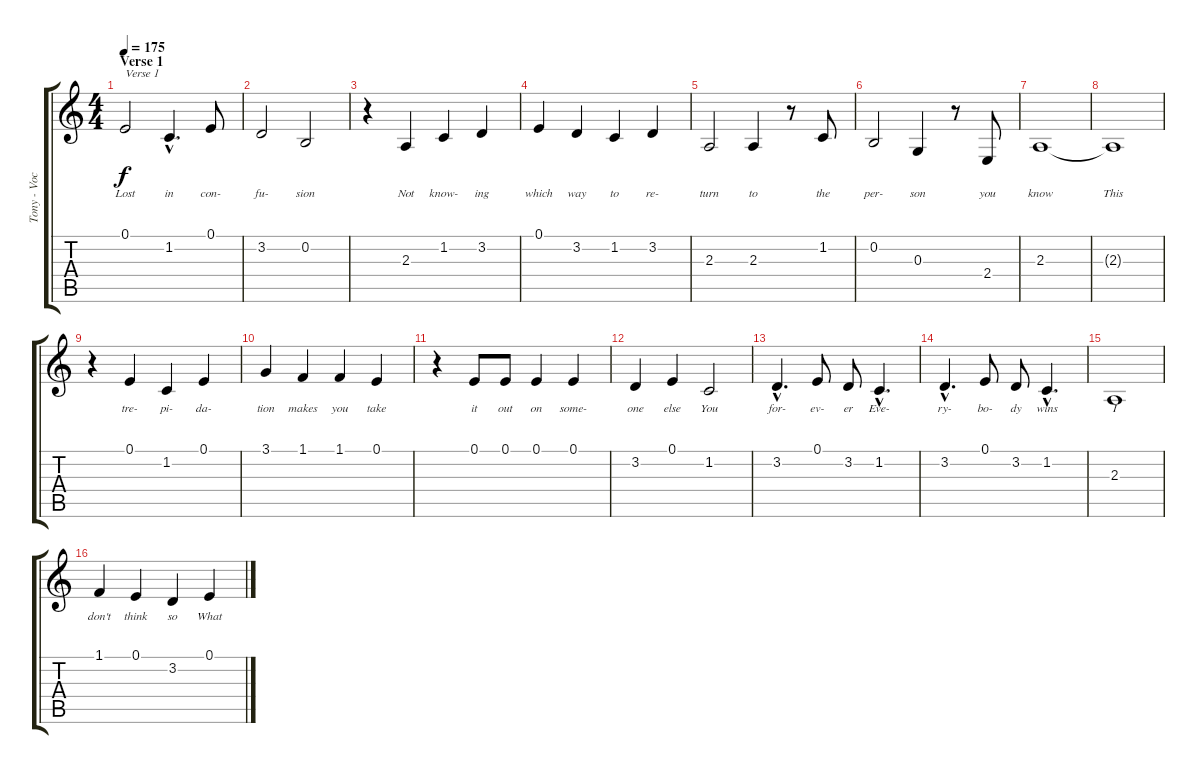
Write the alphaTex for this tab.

\track ("Tony - Vocals/Back Vocals" "Tony - Voc") {instrument lead1square}
\staff {score tabs}
\tuning (E4 B3 G3 D3 A2 E2) {hide}
\ts (4 4)
\section ("" "Verse 1")
\tempo 175
\clef g2
\ks c
0.1.2{txt "Verse 1" lyrics (0 "Lost") lyrics (1 "") lyrics (2 "") lyrics (3 "") lyrics (4 "") dy f} 1.2{hac}.4{d lyrics (0 "in") lyrics (1 "") lyrics (2 "") lyrics (3 "") lyrics (4 "")} 0.1.8{lyrics (0 "con-") lyrics (1 "") lyrics (2 "") lyrics (3 "") lyrics (4 "")} |
3.2.2{lyrics (0 "fu-") lyrics (1 "") lyrics (2 "") lyrics (3 "") lyrics (4 "")} 0.2.2{lyrics (0 "sion") lyrics (1 "") lyrics (2 "") lyrics (3 "") lyrics (4 "")} |
r.4 2.3.4{lyrics (0 "Not") lyrics (1 "") lyrics (2 "") lyrics (3 "") lyrics (4 "")} 1.2.4{lyrics (0 "know-") lyrics (1 "") lyrics (2 "") lyrics (3 "") lyrics (4 "")} 3.2.4{lyrics (0 "ing") lyrics (1 "") lyrics (2 "") lyrics (3 "") lyrics (4 "")} |
0.1.4{lyrics (0 "which") lyrics (1 "") lyrics (2 "") lyrics (3 "") lyrics (4 "")} 3.2.4{lyrics (0 "way") lyrics (1 "") lyrics (2 "") lyrics (3 "") lyrics (4 "")} 1.2.4{lyrics (0 "to") lyrics (1 "") lyrics (2 "") lyrics (3 "") lyrics (4 "")} 3.2.4{lyrics (0 "re-") lyrics (1 "") lyrics (2 "") lyrics (3 "") lyrics (4 "")} |
2.3.2{lyrics (0 "turn") lyrics (1 "") lyrics (2 "") lyrics (3 "") lyrics (4 "")} 2.3.4{lyrics (0 "to") lyrics (1 "") lyrics (2 "") lyrics (3 "") lyrics (4 "")} r.8 1.2.8{lyrics (0 "the") lyrics (1 "") lyrics (2 "") lyrics (3 "") lyrics (4 "")} |
0.2.2{lyrics (0 "per-") lyrics (1 "") lyrics (2 "") lyrics (3 "") lyrics (4 "")} 0.3.4{lyrics (0 "son") lyrics (1 "") lyrics (2 "") lyrics (3 "") lyrics (4 "")} r.8 2.4.8{lyrics (0 "you") lyrics (1 "") lyrics (2 "") lyrics (3 "") lyrics (4 "")} |
2.3.1{lyrics (0 "know") lyrics (1 "") lyrics (2 "") lyrics (3 "") lyrics (4 "")} |
2.3{t}.1{lyrics (0 "This") lyrics (1 "") lyrics (2 "") lyrics (3 "") lyrics (4 "")} |
r.4 0.1.4{lyrics (0 "tre-") lyrics (1 "") lyrics (2 "") lyrics (3 "") lyrics (4 "")} 1.2.4{lyrics (0 "pi-") lyrics (1 "") lyrics (2 "") lyrics (3 "") lyrics (4 "")} 0.1.4{lyrics (0 "da-") lyrics (1 "") lyrics (2 "") lyrics (3 "") lyrics (4 "")} |
3.1.4{lyrics (0 "tion") lyrics (1 "") lyrics (2 "") lyrics (3 "") lyrics (4 "")} 1.1.4{lyrics (0 "makes") lyrics (1 "") lyrics (2 "") lyrics (3 "") lyrics (4 "")} 1.1.4{lyrics (0 "you") lyrics (1 "") lyrics (2 "") lyrics (3 "") lyrics (4 "")} 0.1.4{lyrics (0 "take") lyrics (1 "") lyrics (2 "") lyrics (3 "") lyrics (4 "")} |
r.4 0.1.8{lyrics (0 "it") lyrics (1 "") lyrics (2 "") lyrics (3 "") lyrics (4 "")} 0.1.8{lyrics (0 "out") lyrics (1 "") lyrics (2 "") lyrics (3 "") lyrics (4 "")} 0.1.4{lyrics (0 "on") lyrics (1 "") lyrics (2 "") lyrics (3 "") lyrics (4 "")} 0.1.4{lyrics (0 "some-") lyrics (1 "") lyrics (2 "") lyrics (3 "") lyrics (4 "")} |
3.2.4{lyrics (0 "one") lyrics (1 "") lyrics (2 "") lyrics (3 "") lyrics (4 "")} 0.1.4{lyrics (0 "else") lyrics (1 "") lyrics (2 "") lyrics (3 "") lyrics (4 "")} 1.2.2{lyrics (0 "You") lyrics (1 "") lyrics (2 "") lyrics (3 "") lyrics (4 "")} |
3.2{hac}.4{d lyrics (0 "for-") lyrics (1 "") lyrics (2 "") lyrics (3 "") lyrics (4 "")} 0.1.8{lyrics (0 "ev-") lyrics (1 "") lyrics (2 "") lyrics (3 "") lyrics (4 "")} 3.2.8{lyrics (0 "er") lyrics (1 "") lyrics (2 "") lyrics (3 "") lyrics (4 "")} 1.2{hac}.4{d lyrics (0 "Eve-") lyrics (1 "") lyrics (2 "") lyrics (3 "") lyrics (4 "")} |
3.2{hac}.4{d lyrics (0 "ry-") lyrics (1 "") lyrics (2 "") lyrics (3 "") lyrics (4 "")} 0.1.8{lyrics (0 "bo-") lyrics (1 "") lyrics (2 "") lyrics (3 "") lyrics (4 "")} 3.2.8{lyrics (0 "dy") lyrics (1 "") lyrics (2 "") lyrics (3 "") lyrics (4 "")} 1.2{hac}.4{d lyrics (0 "wins") lyrics (1 "") lyrics (2 "") lyrics (3 "") lyrics (4 "")} |
2.3.1{lyrics (0 "I") lyrics (1 "") lyrics (2 "") lyrics (3 "") lyrics (4 "")} |
1.1.4{lyrics (0 "don't") lyrics (1 "") lyrics (2 "") lyrics (3 "") lyrics (4 "")} 0.1.4{lyrics (0 "think") lyrics (1 "") lyrics (2 "") lyrics (3 "") lyrics (4 "")} 3.2.4{lyrics (0 "so") lyrics (1 "") lyrics (2 "") lyrics (3 "") lyrics (4 "")} 0.1.4{lyrics (0 "What") lyrics (1 "") lyrics (2 "") lyrics (3 "") lyrics (4 "")}
